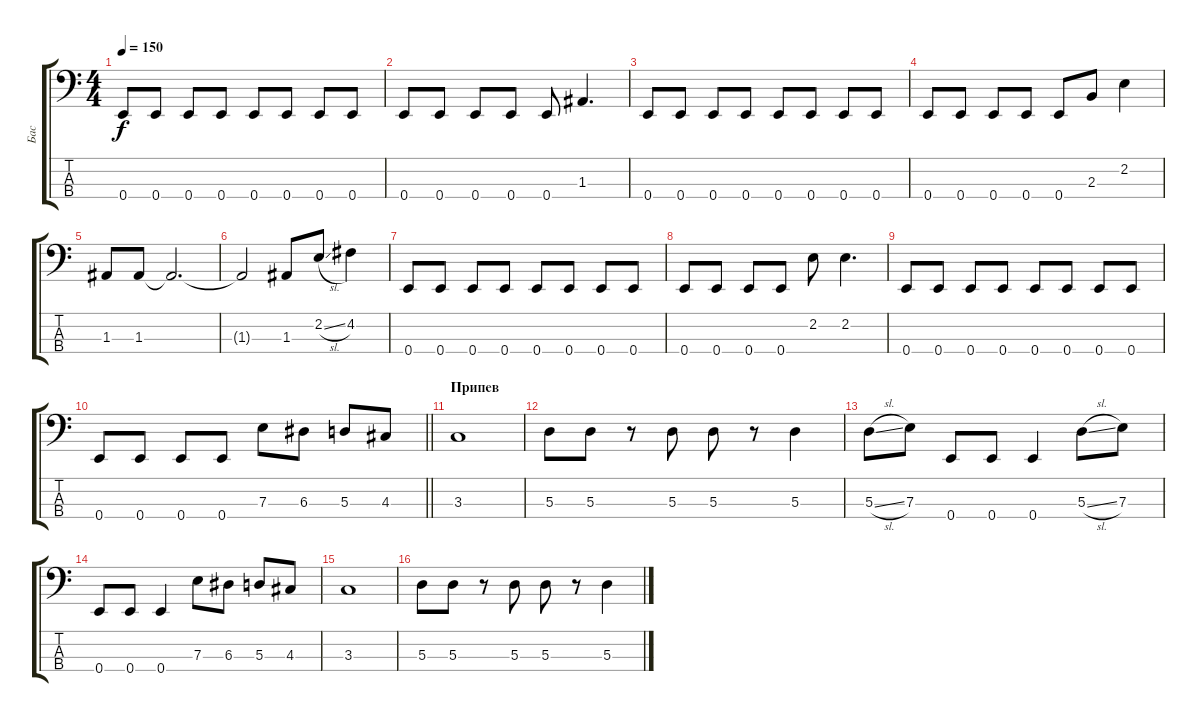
\track ("Бас" "Бас") {instrument electricbassfinger}
\staff {score tabs}
\tuning (G2 D2 A1 E1) {hide}
\ts (4 4)
\tempo 150
\clef f4
\ks c
0.4.8{dy f} 0.4.8 0.4.8 0.4.8 0.4.8 0.4.8 0.4.8 0.4.8 |
0.4.8 0.4.8 0.4.8 0.4.8 0.4.8 1.3.4{d} |
0.4.8 0.4.8 0.4.8 0.4.8 0.4.8 0.4.8 0.4.8 0.4.8 |
0.4.8 0.4.8 0.4.8 0.4.8 0.4.8 2.3.8 2.2.4 |
1.3.8 1.3.8 1.3{t}.2{d} |
1.3{t}.2 1.3.8 2.2{sl}.8 4.2.4 |
0.4.8 0.4.8 0.4.8 0.4.8 0.4.8 0.4.8 0.4.8 0.4.8 |
0.4.8 0.4.8 0.4.8 0.4.8 2.2.8 2.2.4{d} |
0.4.8 0.4.8 0.4.8 0.4.8 0.4.8 0.4.8 0.4.8 0.4.8 |
\barLineRight lightlight
0.4.8 0.4.8 0.4.8 0.4.8 7.3.8 6.3.8 5.3.8 4.3.8 |
\section ("" "Припев")
3.3.1 |
5.3.8 5.3.8 r.8 5.3.8 5.3.8 r.8 5.3.4 |
5.3{sl}.8 7.3.8 0.4.8 0.4.8 0.4.4 5.3{sl}.8 7.3.8 |
0.4.8 0.4.8 0.4.4 7.3.8 6.3.8 5.3.8 4.3.8 |
3.3.1 |
5.3.8 5.3.8 r.8 5.3.8 5.3.8 r.8 5.3.4
